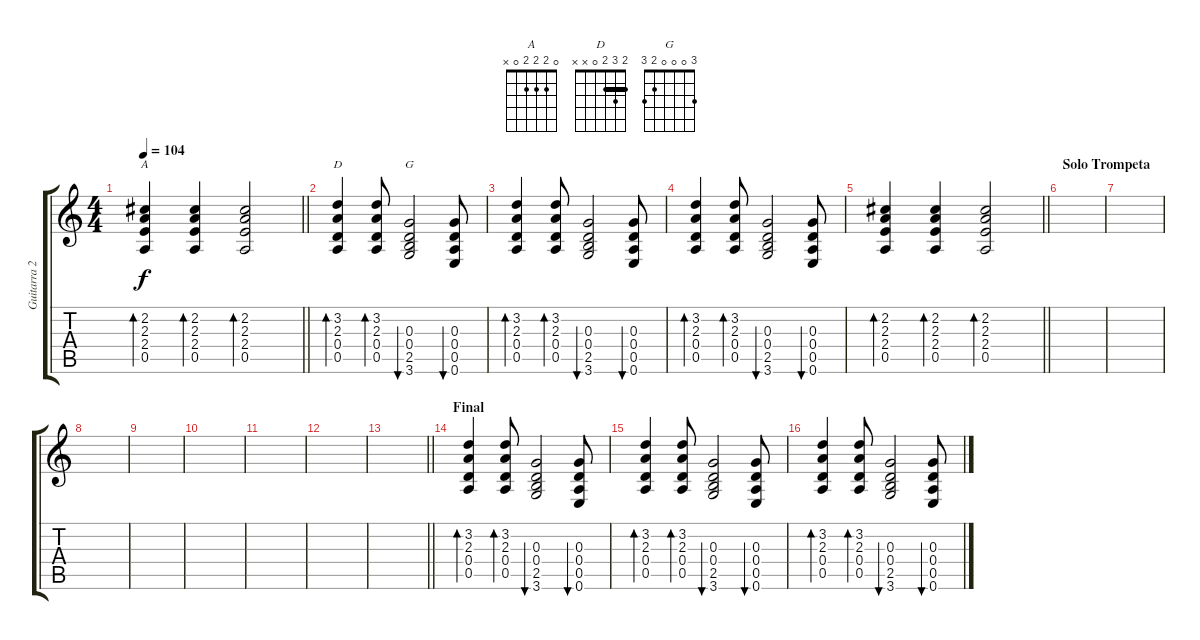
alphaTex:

\track ("Guitarra 2" "Guitarra 2") {instrument distortionguitar}
\staff {score tabs}
\tuning (E4 B3 G3 D3 A2 E2) {hide}
\chord ("A" 0 2 2 2 0 x)
\chord ("D" 2 3 2 0 x x) {barre 2}
\chord ("G" 3 0 0 0 2 3)
\ts (4 4)
\tempo 104
\clef g2
\barLineRight lightlight
\ks c
(2.2 2.3 2.4 0.5).4{bd 60 ch "A" dy f} (2.2 2.3 2.4 0.5).4{bd 60} (2.2 2.3 2.4 0.5).2{bd 60} |
(3.2 2.3 0.4 0.5).4{bd 60 ch "D"} (3.2 2.3 0.4 0.5).8{bd 60} (0.3 0.4 2.5 3.6).2{bu 60 ch "G"} (0.3 0.4 0.5 0.6).8{bu 60} |
(3.2 2.3 0.4 0.5).4{bd 60} (3.2 2.3 0.4 0.5).8{bd 60} (0.3 0.4 2.5 3.6).2{bu 60} (0.3 0.4 0.5 0.6).8{bu 60} |
(3.2 2.3 0.4 0.5).4{bd 60} (3.2 2.3 0.4 0.5).8{bd 60} (0.3 0.4 2.5 3.6).2{bu 60} (0.3 0.4 0.5 0.6).8{bu 60} |
\barLineRight lightlight
(2.2 2.3 2.4 0.5).4{bd 60} (2.2 2.3 2.4 0.5).4{bd 60} (2.2 2.3 2.4 0.5).2{bd 60} |
\section ("" "Solo Trompeta")
|
|
|
|
|
|
|
\barLineRight lightlight
|
\section ("" "Final")
(3.2 2.3 0.4 0.5).4{bd 60} (3.2 2.3 0.4 0.5).8{bd 60} (0.3 0.4 2.5 3.6).2{bu 60} (0.3 0.4 0.5 0.6).8{bu 60} |
(3.2 2.3 0.4 0.5).4{bd 60} (3.2 2.3 0.4 0.5).8{bd 60} (0.3 0.4 2.5 3.6).2{bu 60} (0.3 0.4 0.5 0.6).8{bu 60} |
(3.2 2.3 0.4 0.5).4{bd 60} (3.2 2.3 0.4 0.5).8{bd 60} (0.3 0.4 2.5 3.6).2{bu 60} (0.3 0.4 0.5 0.6).8{bu 60}
